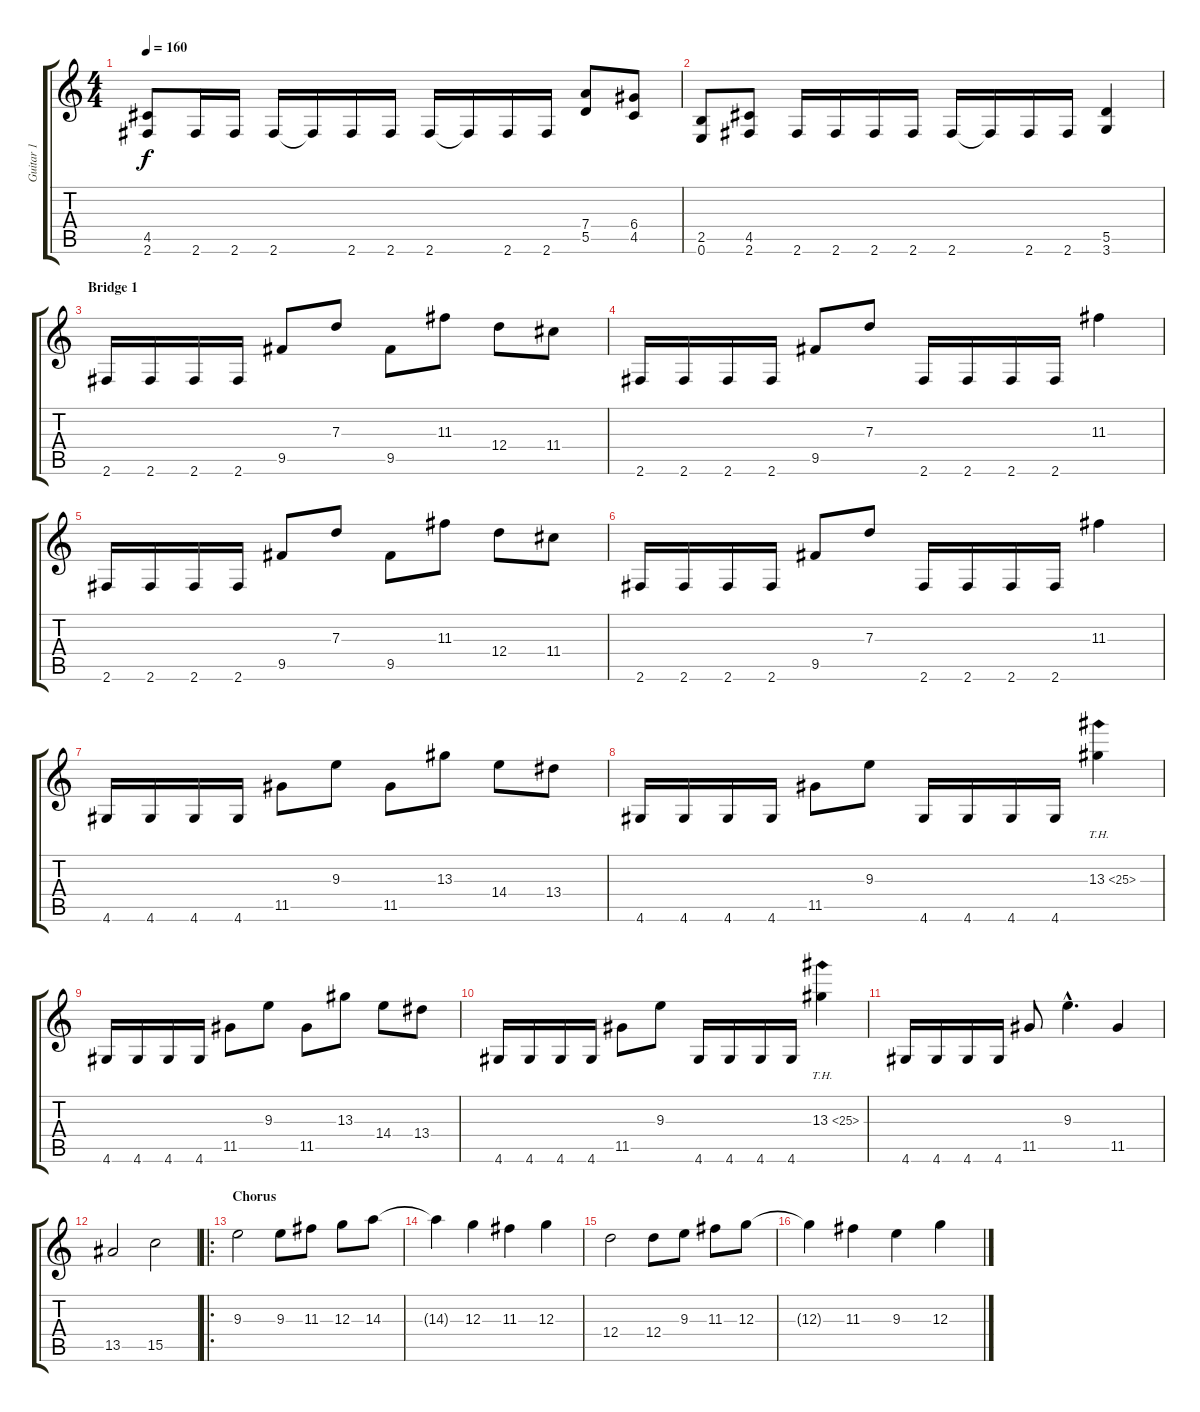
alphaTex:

\track ("Guitar 1" "Guitar 1") {instrument distortionguitar}
\staff {score tabs}
\tuning (E4 B3 G3 D3 A2 E2) {hide}
\ts (4 4)
\tempo 160
\clef g2
\ks c
(4.5 2.6).8{dy f} 2.6.16 2.6.16 2.6.16 2.6{t}.16 2.6.16 2.6.16 2.6.16 2.6{t}.16 2.6.16 2.6.16 (7.4 5.5).8 (6.4 4.5).8 |
(2.5 0.6).8 (4.5 2.6).8 2.6.16 2.6.16 2.6.16 2.6.16 2.6.16 2.6{t}.16 2.6.16 2.6.16 (5.5 3.6).4 |
\section ("" "Bridge 1")
2.6.16 2.6.16 2.6.16 2.6.16 9.5.8 7.3.8 9.5.8 11.3.8 12.4.8 11.4.8 |
2.6.16 2.6.16 2.6.16 2.6.16 9.5.8 7.3.8 2.6.16 2.6.16 2.6.16 2.6.16 11.3.4 |
2.6.16 2.6.16 2.6.16 2.6.16 9.5.8 7.3.8 9.5.8 11.3.8 12.4.8 11.4.8 |
2.6.16 2.6.16 2.6.16 2.6.16 9.5.8 7.3.8 2.6.16 2.6.16 2.6.16 2.6.16 11.3.4 |
4.6.16 4.6.16 4.6.16 4.6.16 11.5.8 9.3.8 11.5.8 13.3.8 14.4.8 13.4.8 |
4.6.16 4.6.16 4.6.16 4.6.16 11.5.8 9.3.8 4.6.16 4.6.16 4.6.16 4.6.16 13.3{th 12}.4 |
4.6.16 4.6.16 4.6.16 4.6.16 11.5.8 9.3.8 11.5.8 13.3.8 14.4.8 13.4.8 |
4.6.16 4.6.16 4.6.16 4.6.16 11.5.8 9.3.8 4.6.16 4.6.16 4.6.16 4.6.16 13.3{th 12}.4 |
4.6.16 4.6.16 4.6.16 4.6.16 11.5.8 9.3{hac}.4{d} 11.5.4 |
13.5.2 15.5.2 |
\ro
\section ("" "Chorus")
9.3.2 9.3.8 11.3.8 12.3.8 14.3.8 |
14.3{t}.4 12.3.4 11.3.4 12.3.4 |
12.4.2 12.4.8 9.3.8 11.3.8 12.3.8 |
12.3{t}.4 11.3.4 9.3.4 12.3.4
